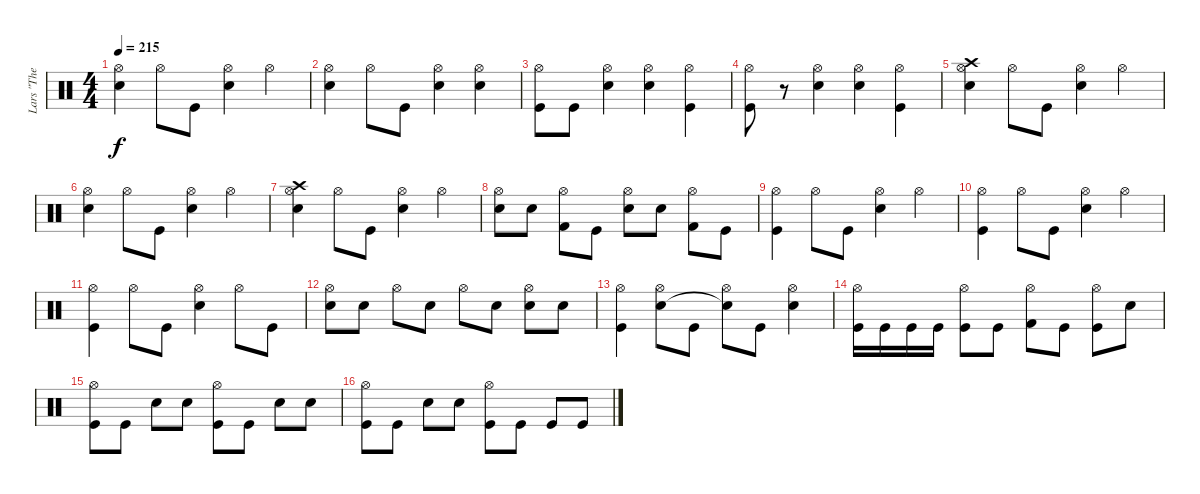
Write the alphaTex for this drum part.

\track ("Lars \"The Antichrist\" Ulrich" "Lars \"The ") {instrument percussion}
\staff {score}
\articulation defaults
\ts (4 4)
\tempo 215
\clef neutral
\ks c
("Hi-Hat (open)" "Electric Snare (hit)").4{dy f} "Hi-Hat (open)".8 "Kick (hit)".8 ("Hi-Hat (open)" "Electric Snare (hit)").4 "Hi-Hat (open)".4 |
("Hi-Hat (open)" "Electric Snare (hit)").4 "Hi-Hat (open)".8 "Kick (hit)".8 ("Hi-Hat (open)" "Electric Snare (hit)").4 ("Hi-Hat (open)" "Electric Snare (hit)").4 |
("Hi-Hat (open)" "Kick (hit)").8 "Kick (hit)".8 ("Hi-Hat (open)" "Electric Snare (hit)").4 ("Hi-Hat (open)" "Electric Snare (hit)").4 ("Hi-Hat (open)" "Kick (hit)").4 |
("Hi-Hat (open)" "Kick (hit)").8 r.8 ("Hi-Hat (open)" "Electric Snare (hit)").4 ("Hi-Hat (open)" "Electric Snare (hit)").4 ("Hi-Hat (open)" "Kick (hit)").4 |
("Hi-Hat (open)" "Crash high (hit)" "Electric Snare (hit)").4 "Hi-Hat (open)".8 "Kick (hit)".8 ("Hi-Hat (open)" "Electric Snare (hit)").4 "Hi-Hat (open)".4 |
("Hi-Hat (open)" "Electric Snare (hit)").4 "Hi-Hat (open)".8 "Kick (hit)".8 ("Hi-Hat (open)" "Electric Snare (hit)").4 "Hi-Hat (open)".4 |
("Hi-Hat (open)" "Crash high (hit)" "Electric Snare (hit)").4 "Hi-Hat (open)".8 "Kick (hit)".8 ("Hi-Hat (open)" "Electric Snare (hit)").4 "Hi-Hat (open)".4 |
("Hi-Hat (open)" "Electric Snare (hit)").8 "Electric Snare (hit)".8 ("Hi-Hat (open)" "Kick (hit) 2").8 "Kick (hit)".8 ("Hi-Hat (open)" "Electric Snare (hit)").8 "Electric Snare (hit)".8 ("Hi-Hat (open)" "Kick (hit) 2").8 "Kick (hit)".8 |
("Hi-Hat (open)" "Kick (hit)").4 "Hi-Hat (open)".8 "Kick (hit)".8 ("Hi-Hat (open)" "Electric Snare (hit)").4 "Hi-Hat (open)".4 |
("Hi-Hat (open)" "Kick (hit)").4 "Hi-Hat (open)".8 "Kick (hit)".8 ("Hi-Hat (open)" "Electric Snare (hit)").4 "Hi-Hat (open)".4 |
("Hi-Hat (open)" "Kick (hit)").4 "Hi-Hat (open)".8 "Kick (hit)".8 ("Hi-Hat (open)" "Electric Snare (hit)").4 "Hi-Hat (open)".8 "Kick (hit)".8 |
("Hi-Hat (open)" "Electric Snare (hit)").8 "Electric Snare (hit)".8 "Hi-Hat (open)".8 "Electric Snare (hit)".8 "Hi-Hat (open)".8 "Electric Snare (hit)".8 ("Hi-Hat (open)" "Electric Snare (hit)").8 "Electric Snare (hit)".8 |
("Hi-Hat (open)" "Kick (hit)").4 ("Hi-Hat (open)" "Electric Snare (hit)").8 "Kick (hit)".8 ("Hi-Hat (open)" "Snare (hit)"{t}).8 "Kick (hit)".8 ("Hi-Hat (open)" "Electric Snare (hit)").4 |
("Hi-Hat (open)" "Kick (hit)").16 "Kick (hit)".16 "Kick (hit)".16 "Kick (hit)".16 ("Hi-Hat (open)" "Kick (hit)").8 "Kick (hit)".8 ("Hi-Hat (open)" "Kick (hit) 2").8 "Kick (hit)".8 ("Hi-Hat (open)" "Kick (hit)").8 "Electric Snare (hit)".8 |
("Hi-Hat (open)" "Kick (hit)").8 "Kick (hit)".8 "Electric Snare (hit)".8 "Electric Snare (hit)".8 ("Hi-Hat (open)" "Kick (hit)").8 "Kick (hit)".8 "Electric Snare (hit)".8 "Electric Snare (hit)".8 |
("Hi-Hat (open)" "Kick (hit)").8 "Kick (hit)".8 "Electric Snare (hit)".8 "Electric Snare (hit)".8 ("Hi-Hat (open)" "Kick (hit)").8 "Kick (hit)".8 "Kick (hit)".8 "Kick (hit)".8
